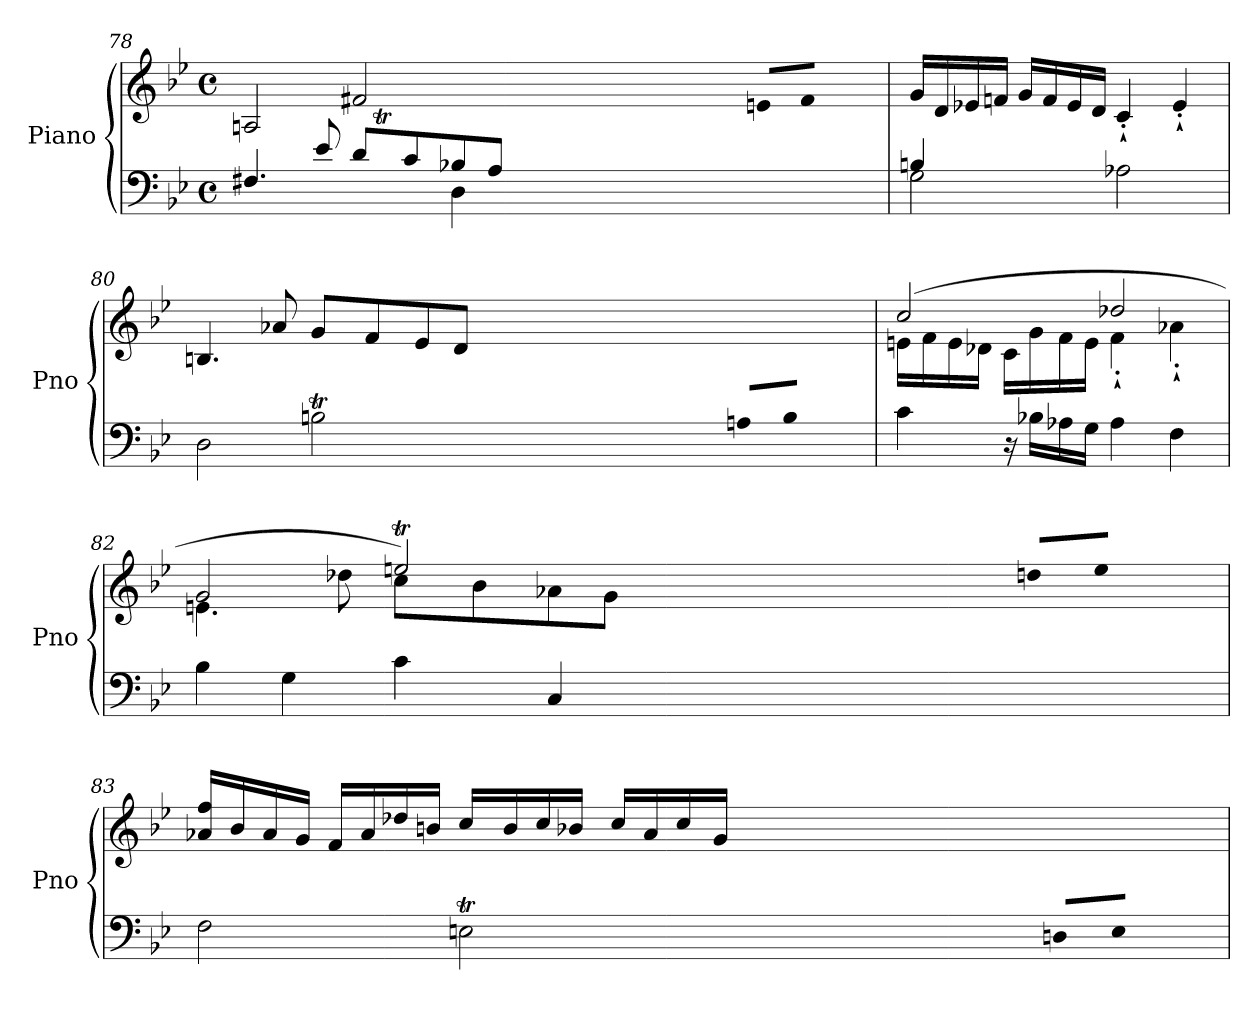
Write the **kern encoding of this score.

**kern	**kern
*part1	*part1
*staff2	*staff1
*I"Piano	*
*I'Pno	*
*clefF4	*clefG2
*k[b-e-]	*k[b-e-]
*M4/4	*M4/4
*met(c)	*met(c)
=78	=78
*^	*^
4.F#X/	2.ryy	2An/	2ryy
8e-/	.	.	.
*	*	*	*Xtuplet
!	!	!	!LO:N:vis=64%9
8d/L	.	2f#X/	960%41ryy
.	.	.	384ryy
!	!	!	!LO:N:vis=16
.	.	.	640%29gTyy
!	!	!	!LO:N:vis=16
.	.	.	640%29f#yy
8c/	.	.	.
!	!	!	!LO:N:vis=16
.	.	.	640%29gyy
!	!	!	!LO:N:vis=16
.	.	.	640%29f#yy
!	!	!	!LO:N:vis=16
.	.	.	640%29gyy
8B-X/	4D\	.	.
!	!	!	!LO:N:vis=16
.	.	.	640%29f#yy
!	!	!	!LO:N:vis=16
.	.	.	640%29gyy
!	!	!	!LO:N:vis=16
.	.	.	640%29f#TTTyy
8A/J	.	.	.
!	!	!	!LO:N:vis=16
.	.	.	640%29en/LL
!	!	!	!LO:N:vis=16
.	.	.	640%29f#/JJ
.	.	.	640ryy
*	*	*v	*v
!!LO:LB:g=z
=79	=79	=79
2G\	4Bn/	16g/LL
.	.	16d/
.	.	16e-X/
.	.	16fn/JJ
.	2.ryy	16g/LL
.	.	16f/
.	.	16e-/
.	.	16d/JJ
2A-X\	.	4c`'/
.	.	4e-`'/
=80	=80	=80
2D\	2ryy	4.Bn/
.	.	8a-X/
*	*Xtuplet	*
!	!LO:N:vis=64%9	!
2Bnt\	960%41ryy	8g/L
.	384ryy	.
!	!LO:N:vis=16	!
.	640%29cyy	.
!	!LO:N:vis=16	!
.	640%29Byy	.
.	.	8f/
!	!LO:N:vis=16	!
.	640%29cyy	.
!	!LO:N:vis=16	!
.	640%29Byy	.
!	!LO:N:vis=16	!
.	640%29cyy	.
.	.	8e-/
!	!LO:N:vis=16	!
.	640%29Byy	.
!	!LO:N:vis=16	!
.	640%29cyy	.
!	!LO:N:vis=16	!
.	640%29Byy	.
.	.	8d/J
!	!LO:N:vis=16	!
.	640%29An/LL	.
!	!LO:N:vis=16	!
.	640%29B/JJ	.
.	640ryy	.
*v	*v	*
=81	=81
*	*^
4c\	(2cc/	16en\LL
.	.	16f\
.	.	16e\
.	.	16d-X\JJ
16r	.	16c\LL
16B-X\LL	.	16g\
16A-X\	.	16f\
16G\JJ	.	16e\JJ
4A-\	2dd-X/	4f`'\
4F\	.	4a-X`'\
!!LO:PB:g=z
=82	=82	=82
*	*	*^
4B-\	2g/	4.en\	2ryy
4G\	.	.	.
.	.	8dd-X\	.
!	!	!	!LO:N:vis=64%9
4c\	2eent/)	8cc\L	960%41ryy
.	.	.	384ryy
!	!	!	!LO:N:vis=16
.	.	.	640%29ffyy
!	!	!	!LO:N:vis=16
.	.	.	640%29eeyy
.	.	8b-\	.
!	!	!	!LO:N:vis=16
.	.	.	640%29ffyy
!	!	!	!LO:N:vis=16
.	.	.	640%29eeyy
!	!	!	!LO:N:vis=16
.	.	.	640%29ffyy
4C/	.	8a-X\	.
!	!	!	!LO:N:vis=16
.	.	.	640%29eeyy
!	!	!	!LO:N:vis=16
.	.	.	640%29ffyy
!	!	!	!LO:N:vis=16
.	.	.	640%29eeTTTyy
.	.	8g\J	.
!	!	!	!LO:N:vis=16
.	.	.	640%29ddn/LL
!	!	!	!LO:N:vis=16
.	.	.	640%29ee/JJ
.	.	.	640ryy
*	*v	*v	*v
!!LO:LB:g=z
=83	=83
*^	*
2F\	2ryy	16a-X/ 16ff/LL
.	.	16b-/
.	.	16a-/
.	.	16g/JJ
.	.	16f/LL
.	.	16a-/
.	.	16dd-X/
.	.	16bn/JJ
!	!LO:N:vis=64%9	!
2Ent\	960%41ryy	16cc/LL
.	384ryy	.
!	!LO:N:vis=16	!
.	640%29Fyy	.
.	.	16b/
!	!LO:N:vis=16	!
.	640%29Eyy	.
.	.	16cc/
!	!LO:N:vis=16	!
.	640%29Fyy	.
!	!LO:N:vis=16	!
.	640%29Eyy	.
.	.	16b-X/JJ
!	!LO:N:vis=16	!
.	640%29Fyy	.
.	.	16cc/LL
!	!LO:N:vis=16	!
.	640%29Eyy	.
.	.	16a-/
!	!LO:N:vis=16	!
.	640%29Fyy	.
!	!LO:N:vis=16	!
.	640%29Eyy	.
.	.	16cc/
!	!LO:N:vis=16	!
.	640%29Dn/LL	.
.	.	16g/JJ
!	!LO:N:vis=16	!
.	640%29E/JJ	.
.	640ryy	.
*v	*v	*
=	=
*-	*-
